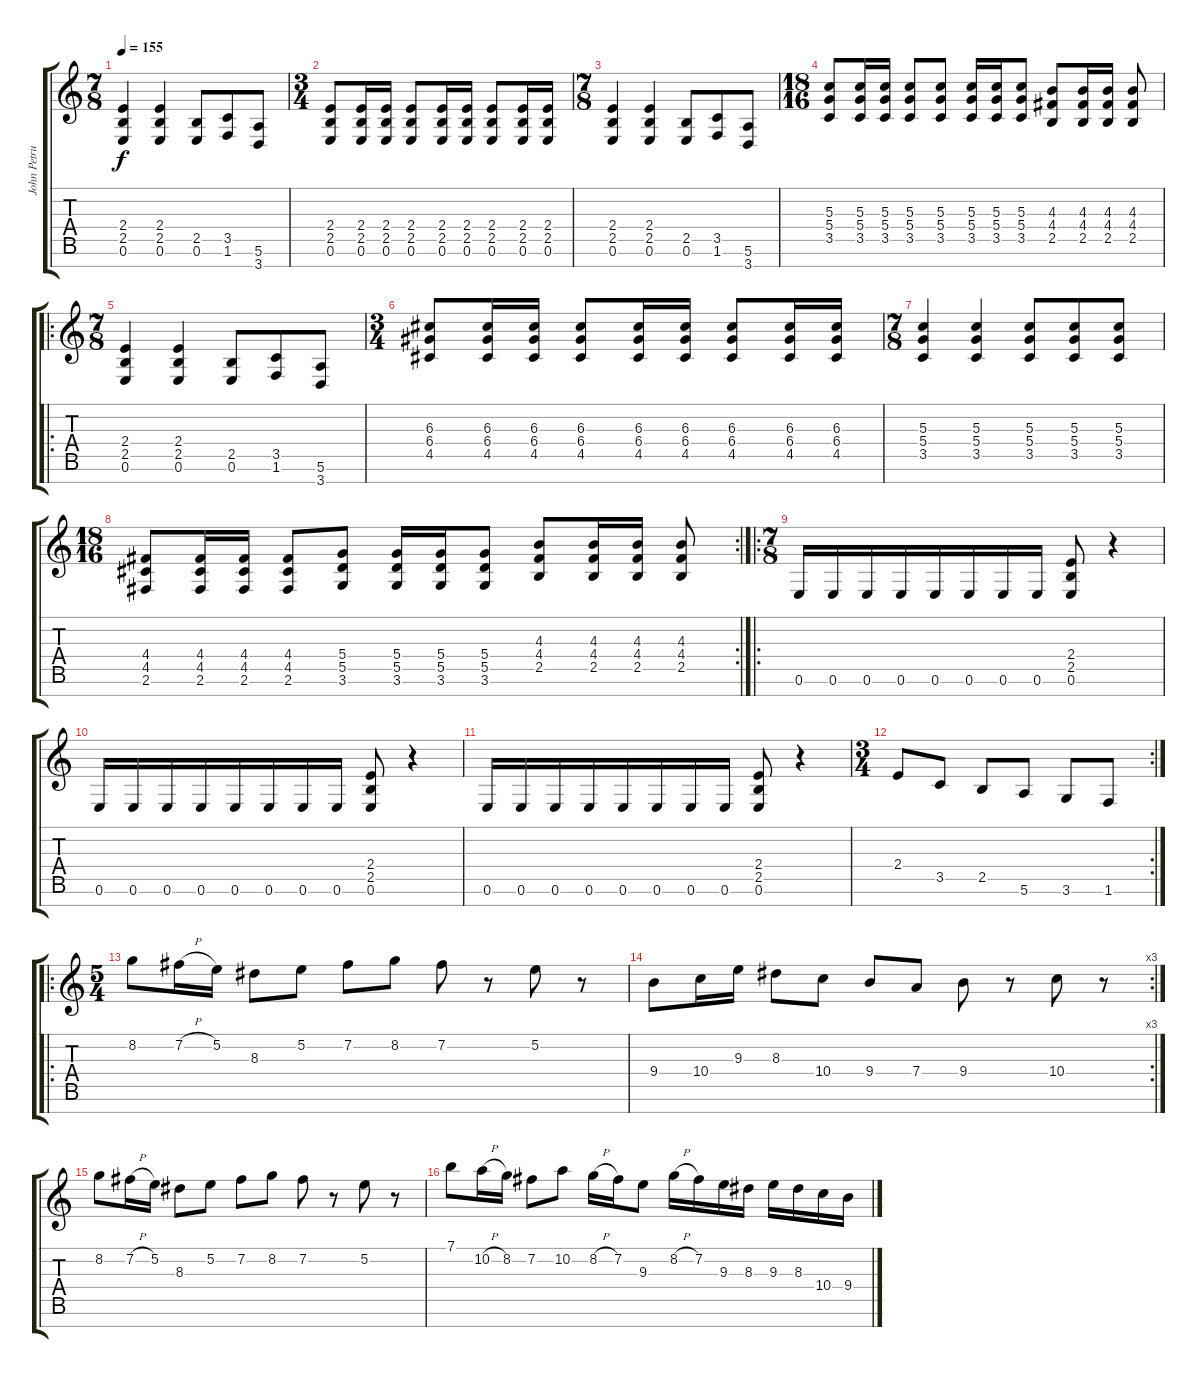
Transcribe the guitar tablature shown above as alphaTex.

\track ("John Petrucci (Solo)" "John Petru") {instrument distortionguitar}
\staff {score tabs}
\tuning (E4 B3 G3 D3 A2 E2 B1) {hide}
\ts (7 8)
\tempo 155
\clef g2
\ks c
(2.4 2.5 0.6).4{dy f} (2.4 2.5 0.6).4 (2.5 0.6).8 (3.5 1.6).8 (5.6 3.7).8 |
\ts (3 4)
(2.4 2.5 0.6).8 (2.4 2.5 0.6).16 (2.4 2.5 0.6).16 (2.4 2.5 0.6).8 (2.4 2.5 0.6).16 (2.4 2.5 0.6).16 (2.4 2.5 0.6).8 (2.4 2.5 0.6).16 (2.4 2.5 0.6).16 |
\ts (7 8)
(2.4 2.5 0.6).4 (2.4 2.5 0.6).4 (2.5 0.6).8 (3.5 1.6).8 (5.6 3.7).8 |
\ts (18 16)
(5.3 5.4 3.5).8 (5.3 5.4 3.5).16 (5.3 5.4 3.5).16 (5.3 5.4 3.5).8 (5.3 5.4 3.5).8 (5.3 5.4 3.5).16 (5.3 5.4 3.5).16 (5.3 5.4 3.5).8 (4.3 4.4 2.5).8 (4.3 4.4 2.5).16 (4.3 4.4 2.5).16 (4.3 4.4 2.5).8 |
\ro
\ts (7 8)
(2.4 2.5 0.6).4 (2.4 2.5 0.6).4 (2.5 0.6).8 (3.5 1.6).8 (5.6 3.7).8 |
\ts (3 4)
(6.3 6.4 4.5).8 (6.3 6.4 4.5).16 (6.3 6.4 4.5).16 (6.3 6.4 4.5).8 (6.3 6.4 4.5).16 (6.3 6.4 4.5).16 (6.3 6.4 4.5).8 (6.3 6.4 4.5).16 (6.3 6.4 4.5).16 |
\ts (7 8)
(5.3 5.4 3.5).4 (5.3 5.4 3.5).4 (5.3 5.4 3.5).8 (5.3 5.4 3.5).8 (5.3 5.4 3.5).8 |
\rc 2
\ts (18 16)
(4.4 4.5 2.6).8 (4.4 4.5 2.6).16 (4.4 4.5 2.6).16 (4.4 4.5 2.6).8 (5.4 5.5 3.6).8 (5.4 5.5 3.6).16 (5.4 5.5 3.6).16 (5.4 5.5 3.6).8 (4.3 4.4 2.5).8 (4.3 4.4 2.5).16 (4.3 4.4 2.5).16 (4.3 4.4 2.5).8 |
\ro
\ts (7 8)
0.6.16 0.6.16 0.6.16 0.6.16 0.6.16 0.6.16 0.6.16 0.6.16 (2.4 2.5 0.6).8 r.4 |
0.6.16 0.6.16 0.6.16 0.6.16 0.6.16 0.6.16 0.6.16 0.6.16 (2.4 2.5 0.6).8 r.4 |
0.6.16 0.6.16 0.6.16 0.6.16 0.6.16 0.6.16 0.6.16 0.6.16 (2.4 2.5 0.6).8 r.4 |
\rc 2
\ts (3 4)
2.4.8 3.5.8 2.5.8 5.6.8 3.6.8 1.6.8 |
\ro
\ts (5 4)
8.2.8 7.2{h}.16 5.2.16 8.3.8 5.2.8 7.2.8 8.2.8 7.2.8 r.8 5.2.8 r.8 |
\rc 3
9.4.8 10.4.16 9.3.16 8.3.8 10.4.8 9.4.8 7.4.8 9.4.8 r.8 10.4.8 r.8 |
8.2.8 7.2{h}.16 5.2.16 8.3.8 5.2.8 7.2.8 8.2.8 7.2.8 r.8 5.2.8 r.8 |
7.1.8 10.2{h}.16 8.2.16 7.2.8 10.2.8 8.2{h}.16 7.2.16 9.3.8 8.2{h}.16 7.2.16 9.3.16 8.3.16 9.3.16 8.3.16 10.4.16 9.4.16
